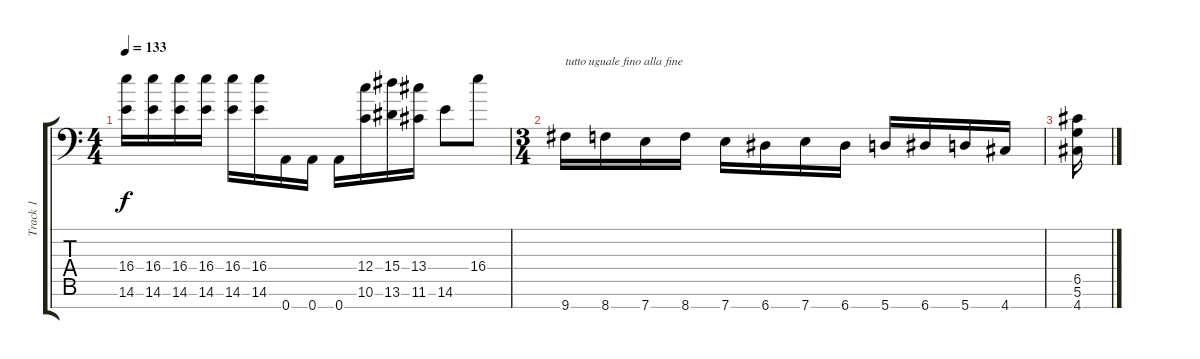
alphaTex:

\track ("Track 1" "Track 1") {instrument distortionguitar}
\staff {score tabs}
\tuning (D4 A3 F3 C3 G2 D2 A1) {hide}
\ts (4 4)
\tempo 133
\clef f4
\ks c
(16.4 14.6).16{dy f} (16.4 14.6).16 (16.4 14.6).16 (16.4 14.6).16 (16.4 14.6).16 (16.4 14.6).16 0.7.16 0.7.16 0.7.16 (12.4 10.6).16 (15.4 13.6).16 (13.4 11.6).16 14.6.8 16.4.8 |
\ts (3 4)
9.7.16{txt "tutto uguale fino alla fine"} 8.7.16 7.7.16 8.7.16 7.7.16 6.7.16 7.7.16 6.7.16 5.7.16 6.7.16 5.7.16 4.7.16 |
(6.5 5.6 4.7).16
